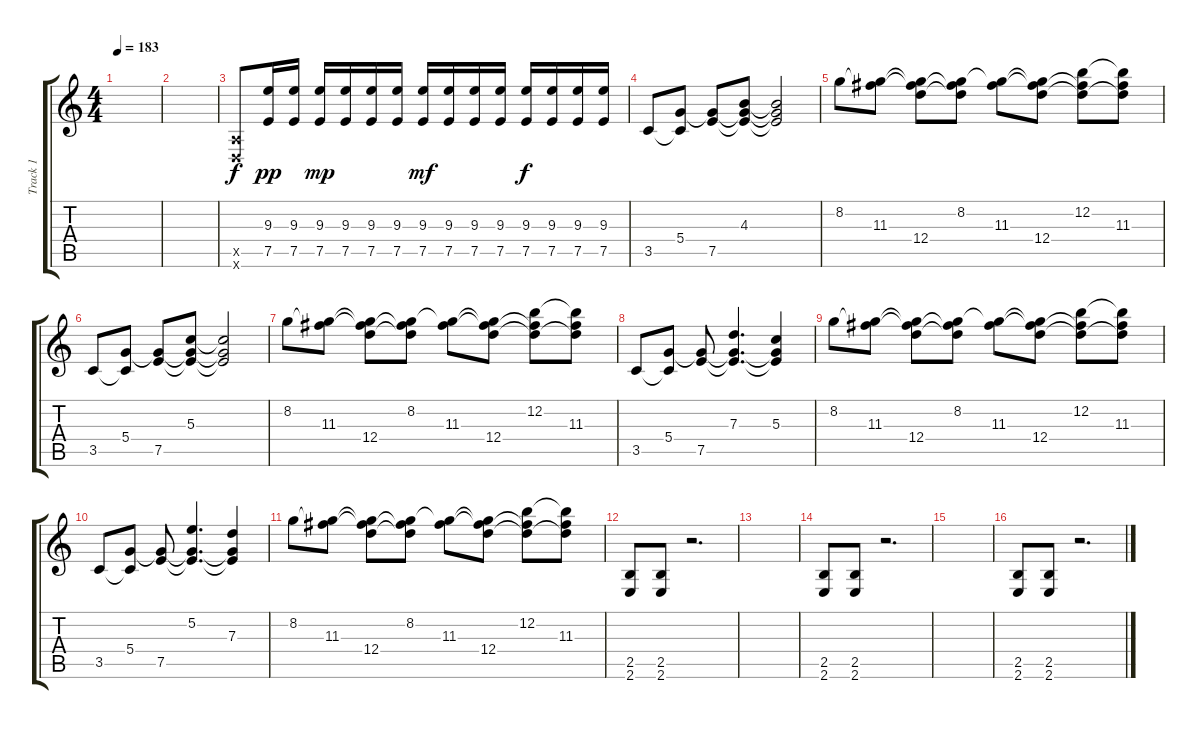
\track ("Track 1" "Track 1") {instrument distortionguitar}
\staff {score tabs}
\tuning (E4 B3 G3 D3 A2 D2) {hide}
\ts (4 4)
\tempo 183
\clef g2
\ks c
|
|
(0.5{x} 0.6{x}).8 (9.3 7.5).16{dy pp} (9.3 7.5).16 (9.3 7.5).16{dy mp} (9.3 7.5).16 (9.3 7.5).16 (9.3 7.5).16 (9.3 7.5).16{dy mf} (9.3 7.5).16 (9.3 7.5).16 (9.3 7.5).16 (9.3 7.5).16{dy f} (9.3 7.5).16 (9.3 7.5).16 (9.3 7.5).16 |
3.5.8 (5.4 3.5{t}).8 (5.4{t} 7.5).8 (4.3 5.4{t} 7.5{t}).8 (4.3{t} 5.4{t} 7.5{t}).2 |
8.2.8 (8.2{t} 11.3).8 (8.2{t} 11.3{t} 12.4).8 (8.2 11.3{t} 12.4{t}).8 (8.2{t} 11.3).8 (8.2{t} 11.3{t} 12.4).8 (12.2 11.3{t} 12.4{t}).8 (12.2{t} 11.3 12.4{t}).8 |
3.5.8 (5.4 3.5{t}).8 (5.4{t} 7.5).8 (5.3 5.4{t} 7.5{t}).8 (5.3{t} 5.4{t} 7.5{t}).2 |
8.2.8 (8.2{t} 11.3).8 (8.2{t} 11.3{t} 12.4).8 (8.2 11.3{t} 12.4{t}).8 (8.2{t} 11.3).8 (8.2{t} 11.3{t} 12.4).8 (12.2 11.3{t} 12.4{t}).8 (12.2{t} 11.3 12.4{t}).8 |
3.5.8 (5.4 3.5{t}).8 (5.4{t} 7.5).8 (7.3 5.4{t} 7.5{t}).4{d} (5.3 5.4{t} 7.5{t}).4 |
8.2.8 (8.2{t} 11.3).8 (8.2{t} 11.3{t} 12.4).8 (8.2 11.3{t} 12.4{t}).8 (8.2{t} 11.3).8 (8.2{t} 11.3{t} 12.4).8 (12.2 11.3{t} 12.4{t}).8 (12.2{t} 11.3 12.4{t}).8 |
3.5.8 (5.4 3.5{t}).8 (5.4{t} 7.5).8 (5.2 5.4{t} 7.5{t}).4{d} (7.3 5.4{t} 7.5{t}).4 |
8.2.8 (8.2{t} 11.3).8 (8.2{t} 11.3{t} 12.4).8 (8.2 11.3{t} 12.4{t}).8 (8.2{t} 11.3).8 (8.2{t} 11.3{t} 12.4).8 (12.2 11.3{t} 12.4{t}).8 (12.2{t} 11.3 12.4{t}).8 |
(2.5 2.6).8 (2.5 2.6).8 r.2{d} |
|
(2.5 2.6).8 (2.5 2.6).8 r.2{d} |
|
(2.5 2.6).8 (2.5 2.6).8 r.2{d}
